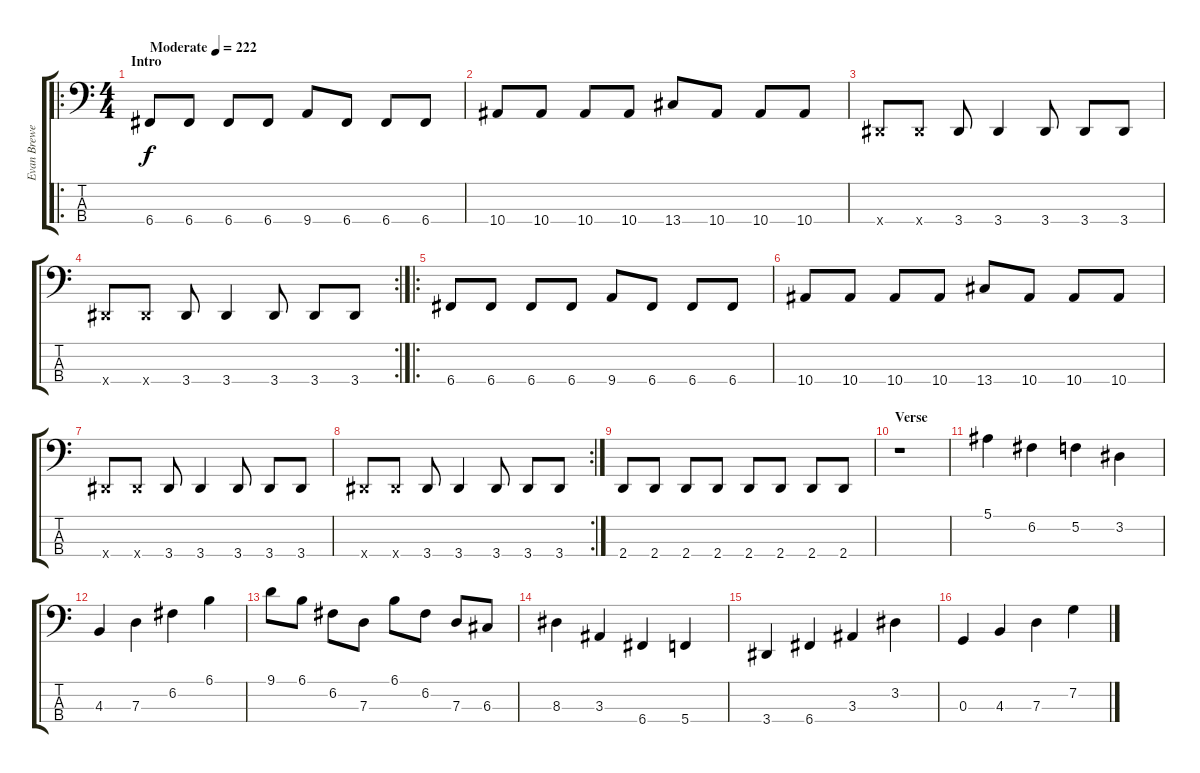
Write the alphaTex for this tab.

\track ("Evan Brewer" "Evan Brewe") {instrument electricbassfinger}
\staff {score tabs}
\tuning (F2 C2 G1 C1) {hide}
\ro
\ts (4 4)
\section ("" "Intro")
\tempo (222 "Moderate")
\clef f4
\ks c
6.4.8{dy f instrument electricbassfinger} 6.4.8 6.4.8 6.4.8 9.4.8 6.4.8 6.4.8 6.4.8 |
10.4.8 10.4.8 10.4.8 10.4.8 13.4.8 10.4.8 10.4.8 10.4.8 |
3.4{x}.8 3.4{x}.8 3.4.8 3.4.4 3.4.8 3.4.8 3.4.8 |
\rc 2
3.4{x}.8 3.4{x}.8 3.4.8 3.4.4 3.4.8 3.4.8 3.4.8 |
\ro
6.4.8 6.4.8 6.4.8 6.4.8 9.4.8 6.4.8 6.4.8 6.4.8 |
10.4.8 10.4.8 10.4.8 10.4.8 13.4.8 10.4.8 10.4.8 10.4.8 |
3.4{x}.8 3.4{x}.8 3.4.8 3.4.4 3.4.8 3.4.8 3.4.8 |
\rc 2
3.4{x}.8 3.4{x}.8 3.4.8 3.4.4 3.4.8 3.4.8 3.4.8 |
2.4.8 2.4.8 2.4.8 2.4.8 2.4.8 2.4.8 2.4.8 2.4.8 |
\section ("" "Verse")
r.1 |
5.1.4 6.2.4 5.2.4 3.2.4 |
4.3.4 7.3.4 6.2.4 6.1.4 |
9.1.8 6.1.8 6.2.8 7.3.8 6.1.8 6.2.8 7.3.8 6.3.8 |
8.3.4 3.3.4 6.4.4 5.4.4 |
3.4.4 6.4.4 3.3.4 3.2.4 |
0.3.4 4.3.4 7.3.4 7.2.4
